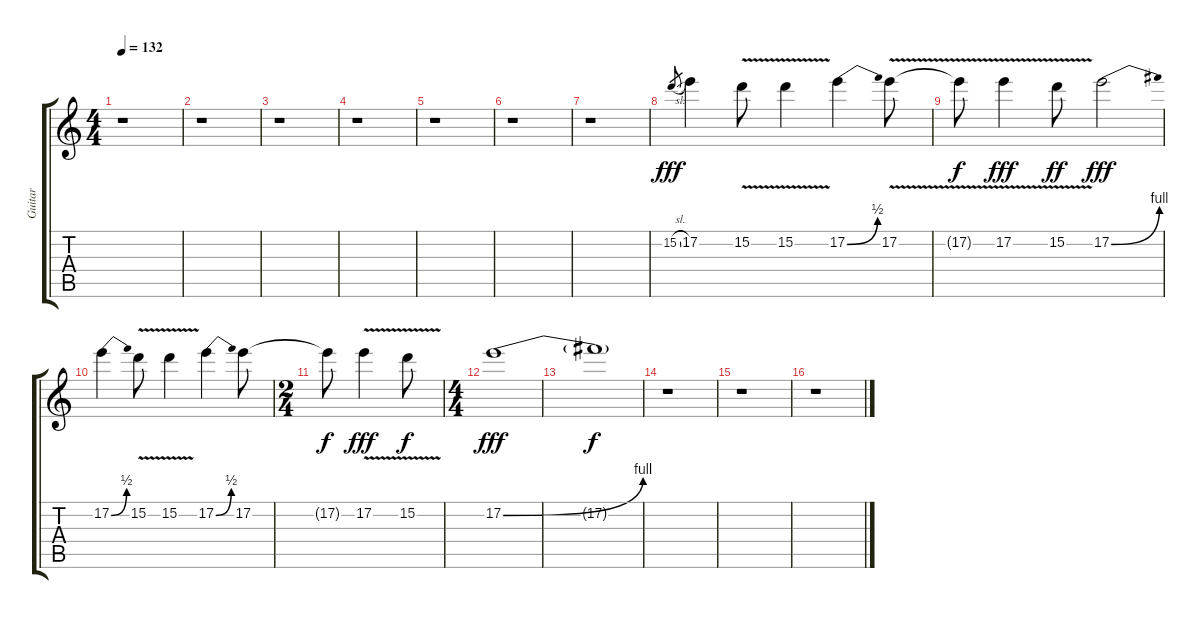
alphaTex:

\track ("Guitar" "Guitar") {instrument overdrivenguitar}
\staff {score tabs}
\tuning (E4 B3 G3 D3 A2 E2) {hide}
\ts (4 4)
\tempo 132
\clef g2
\ks c
r.1{dy fff} |
r.1 |
r.1 |
r.1 |
r.1 |
r.1 |
r.1 |
15.2{sl}.8{gr} 17.2.4 15.2{v}.8 15.2{v}.4 17.2{be (bend 0 0 60 2)}.4 17.2{v}.8 |
17.2{t}.8{dy f} 17.2{v}.4{dy fff} 15.2{v}.8{dy ff} 17.2{be (bend 0 0 60 4)}.2{dy fff} |
17.2{be (bend 0 0 60 2)}.4 15.2{v}.8 15.2{v}.4 17.2{be (bend 0 0 60 2)}.4 17.2.8 |
\ts (2 4)
17.2{t}.8{dy f} 17.2{v}.4{dy fff} 15.2{v}.8{dy f} |
\ts (4 4)
17.2{be (bend 0 0 60 4)}.1{dy fff} |
17.2{t}.1{dy f} |
r.1 |
r.1 |
r.1
